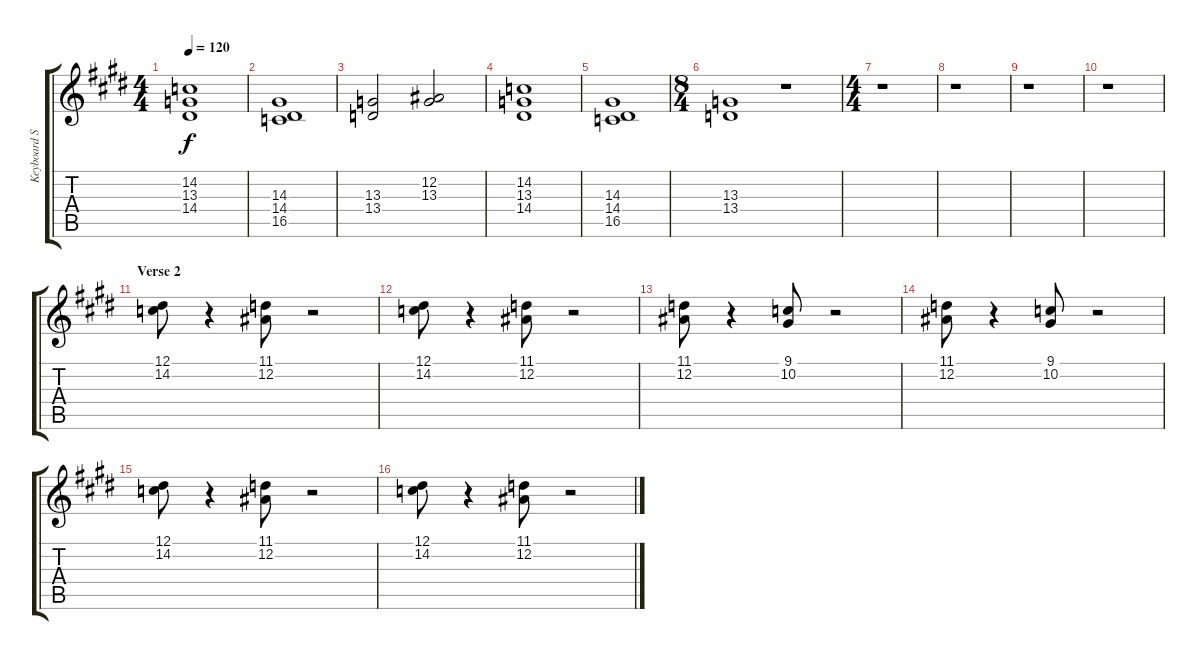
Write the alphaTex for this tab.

\track ("Keyboard Synth" "Keyboard S") {instrument stringensemble1}
\staff {score tabs}
\tuning (Eb4 Bb3 Gb3 Db3 Ab2 Eb2) {hide}
\ts (4 4)
\tempo 120
\clef g2
\ks e
(14.2{t} 13.3{t} 14.4{t}).1{dy f} |
(14.3 14.4 16.5).1 |
(13.3 13.4).2 (12.2 13.3).2 |
(14.2 13.3 14.4).1 |
(14.3 14.4 16.5).1 |
\ts (8 4)
(13.3 13.4).1 r.1 |
\ts (4 4)
r.1 |
r.1 |
r.1 |
r.1 |
\section ("" "Verse 2")
(12.1 14.2).8 r.4 (11.1 12.2).8 r.2 |
(12.1 14.2).8 r.4 (11.1 12.2).8 r.2 |
(11.1 12.2).8 r.4 (9.1 10.2).8 r.2 |
(11.1 12.2).8 r.4 (9.1 10.2).8 r.2 |
(12.1 14.2).8 r.4 (11.1 12.2).8 r.2 |
(12.1 14.2).8 r.4 (11.1 12.2).8 r.2
